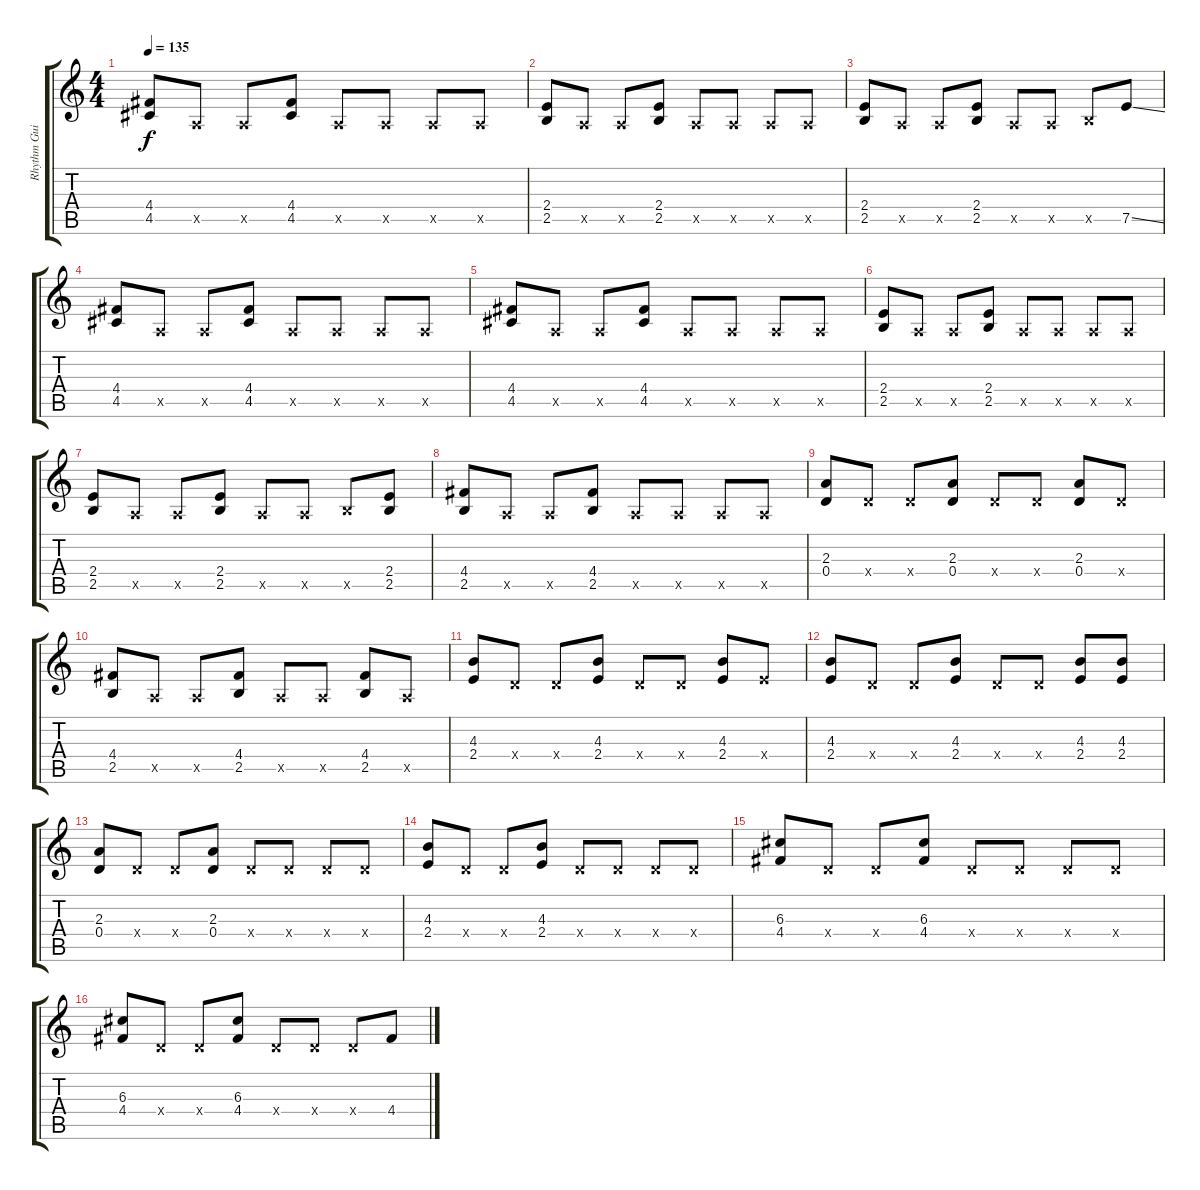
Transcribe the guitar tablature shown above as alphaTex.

\track ("Rhythm Guitar" "Rhythm Gui") {instrument overdrivenguitar}
\staff {score tabs}
\tuning (E4 B3 G3 D3 A2 E2) {hide}
\ts (4 4)
\tempo 135
\clef g2
\ks c
(4.4 4.5).8{dy f} 0.5{x}.8 0.5{x}.8 (4.4 4.5).8 0.5{x}.8 0.5{x}.8 0.5{x}.8 0.5{x}.8 |
(2.4 2.5).8 0.5{x}.8 0.5{x}.8 (2.4 2.5).8 0.5{x}.8 0.5{x}.8 0.5{x}.8 0.5{x}.8 |
(2.4 2.5).8 0.5{x}.8 0.5{x}.8 (2.4 2.5).8 0.5{x}.8 0.5{x}.8 2.5{x}.8 7.5{ss}.8 |
(4.4 4.5).8 0.5{x}.8 0.5{x}.8 (4.4 4.5).8 0.5{x}.8 0.5{x}.8 0.5{x}.8 0.5{x}.8 |
(4.4 4.5).8 0.5{x}.8 0.5{x}.8 (4.4 4.5).8 0.5{x}.8 0.5{x}.8 0.5{x}.8 0.5{x}.8 |
(2.4 2.5).8 0.5{x}.8 0.5{x}.8 (2.4 2.5).8 0.5{x}.8 0.5{x}.8 0.5{x}.8 0.5{x}.8 |
(2.4 2.5).8 0.5{x}.8 0.5{x}.8 (2.4 2.5).8 0.5{x}.8 0.5{x}.8 2.5{x}.8 (2.4 2.5).8 |
(4.4 2.5).8 0.5{x}.8 0.5{x}.8 (4.4 2.5).8 0.5{x}.8 0.5{x}.8 0.5{x}.8 0.5{x}.8 |
(2.3 0.4).8 0.4{x}.8 0.4{x}.8 (2.3 0.4).8 0.4{x}.8 0.4{x}.8 (2.3 0.4).8 0.4{x}.8 |
(4.4 2.5).8 0.5{x}.8 0.5{x}.8 (4.4 2.5).8 0.5{x}.8 0.5{x}.8 (4.4 2.5).8 0.5{x}.8 |
(4.3 2.4).8 0.4{x}.8 0.4{x}.8 (4.3 2.4).8 0.4{x}.8 0.4{x}.8 (4.3 2.4).8 2.4{x}.8 |
(4.3 2.4).8 0.4{x}.8 0.4{x}.8 (4.3 2.4).8 0.4{x}.8 0.4{x}.8 (4.3 2.4).8 (4.3 2.4).8 |
(2.3 0.4).8 0.4{x}.8 0.4{x}.8 (2.3 0.4).8 0.4{x}.8 0.4{x}.8 0.4{x}.8 0.4{x}.8 |
(4.3 2.4).8 0.4{x}.8 0.4{x}.8 (4.3 2.4).8 0.4{x}.8 0.4{x}.8 0.4{x}.8 0.4{x}.8 |
(6.3 4.4).8 0.4{x}.8 0.4{x}.8 (6.3 4.4).8 0.4{x}.8 0.4{x}.8 0.4{x}.8 0.4{x}.8 |
(6.3 4.4).8 0.4{x}.8 0.4{x}.8 (6.3 4.4).8 0.4{x}.8 0.4{x}.8 0.4{x}.8 4.4{ss}.8
